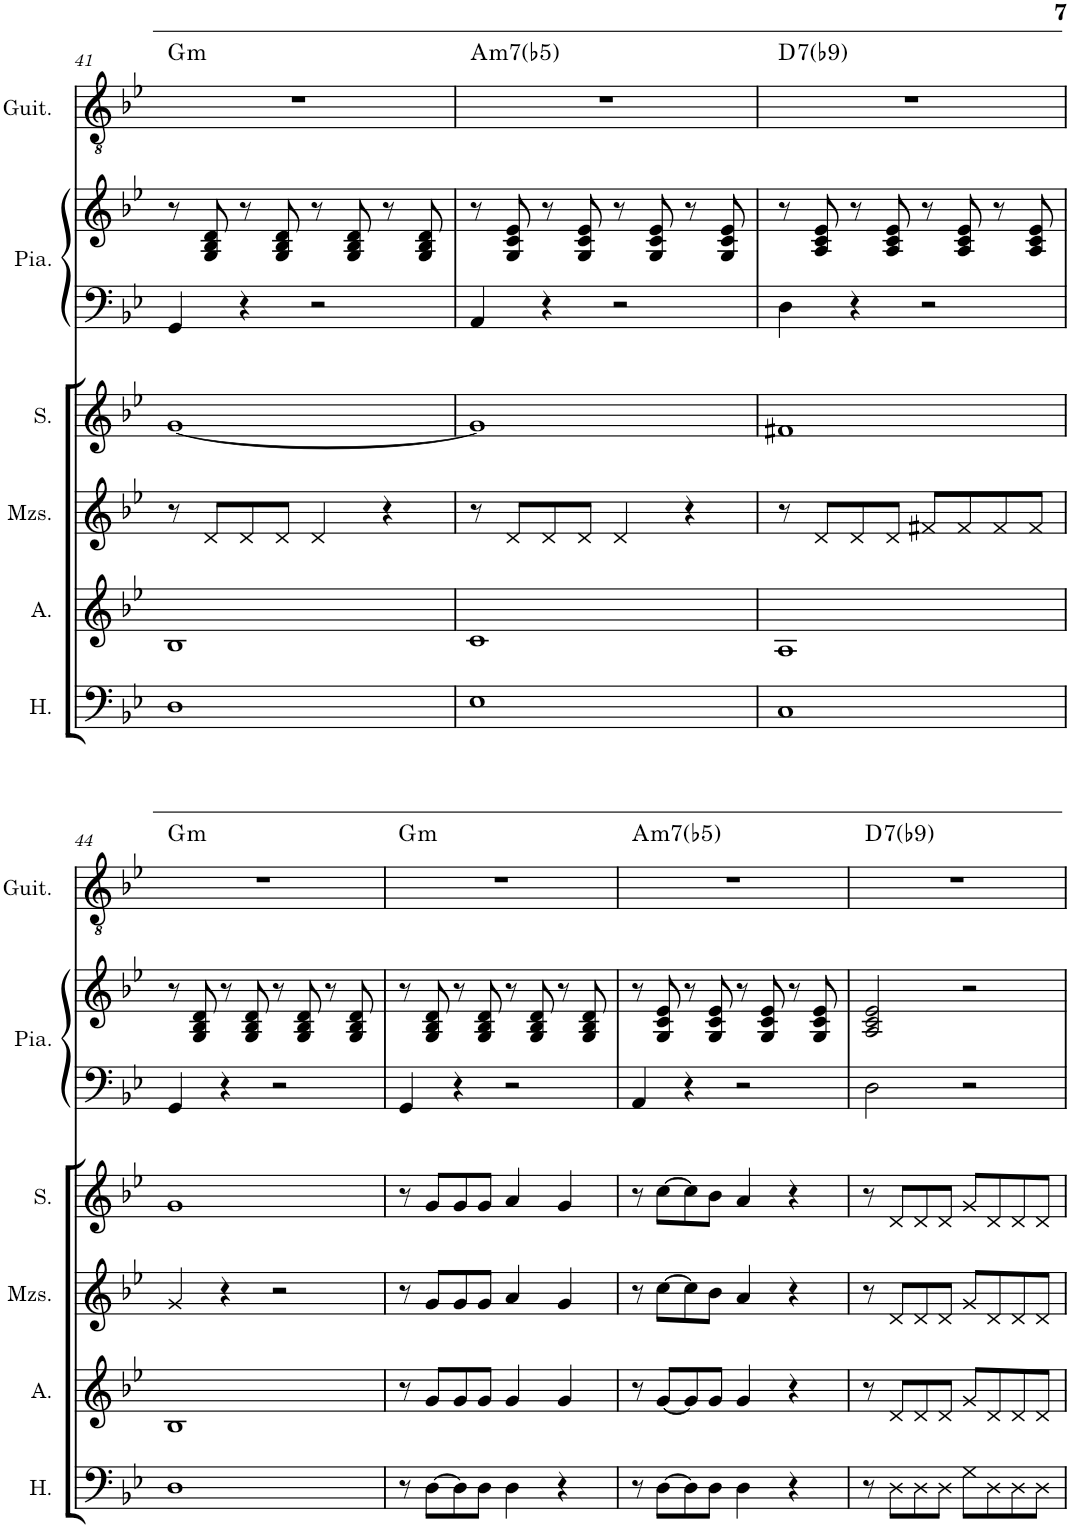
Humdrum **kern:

**kern	**kern	**kern	**kern	**kern	**kern	**kern	**harte
*part6	*part5	*part4	*part3	*part2	*part2	*part1	*part1
*staff7	*staff6	*staff5	*staff4	*staff3	*staff2	*staff1	*
*I"Hommes	*I"Alto	*I"Mezzo-soprano	*I"Soprano	*I"Piano	*	*I"Guitare acoustique	*
*I'H.	*I'A.	*I'Mzs.	*I'S.	*I'Pia.	*	*I'Guit.	*
!!LO:PB:g=z
*clefF4	*clefG2	*clefG2	*clefG2	*clefF4	*clefG2	*clefGv2	*
*k[b-e-]	*k[b-e-]	*k[b-e-]	*k[b-e-]	*k[b-e-]	*k[b-e-]	*k[b-e-]	*
*M4/4	*M4/4	*M4/4	*M4/4	*M4/4	*M4/4	*M4/4	*
=41	=41	=41	=41	=41	=41	=41	=41
!	!	!	!	!	!	!	!LO:H:kt=m
1D	1B-	8r	[1g	4GG/	8r	1r	G:min
.	.	8d/L	.	.	8G/ 8B-/ 8d/	.	.
.	.	8d/	.	4r	8r	.	.
.	.	8d/J	.	.	8G/ 8B-/ 8d/	.	.
.	.	4d/	.	2r	8r	.	.
.	.	.	.	.	8G/ 8B-/ 8d/	.	.
.	.	4r	.	.	8r	.	.
.	.	.	.	.	8G/ 8B-/ 8d/	.	.
=42	=42	=42	=42	=42	=42	=42	=42
!	!	!	!	!	!	!	!LO:H:kt=m7(b5)
1E-	1c	8r	1g]	4AA/	8r	1r	A:hdim7
.	.	8d/L	.	.	8G/ 8c/ 8e-/	.	.
.	.	8d/	.	4r	8r	.	.
.	.	8d/J	.	.	8G/ 8c/ 8e-/	.	.
.	.	4d/	.	2r	8r	.	.
.	.	.	.	.	8G/ 8c/ 8e-/	.	.
.	.	4r	.	.	8r	.	.
.	.	.	.	.	8G/ 8c/ 8e-/	.	.
=43	=43	=43	=43	=43	=43	=43	=43
!	!	!	!	!	!	!	!LO:H:kt=7
1C	1A	8r	1f#X	4D\	8r	1r	D:7(b9)
.	.	8d/L	.	.	8A/ 8c/ 8e-/	.	.
.	.	8d/	.	4r	8r	.	.
.	.	8d/J	.	.	8A/ 8c/ 8e-/	.	.
.	.	8f#X/L	.	2r	8r	.	.
.	.	8f#/	.	.	8A/ 8c/ 8e-/	.	.
.	.	8f#/	.	.	8r	.	.
.	.	8f#/J	.	.	8A/ 8c/ 8e-/	.	.
!!LO:LB:g=z
=44	=44	=44	=44	=44	=44	=44	=44
!	!	!	!	!	!	!	!LO:H:kt=m
1D	1B-	4g/	1g	4GG/	8r	1r	G:min
.	.	.	.	.	8G/ 8B-/ 8d/	.	.
.	.	4r	.	4r	8r	.	.
.	.	.	.	.	8G/ 8B-/ 8d/	.	.
.	.	2r	.	2r	8r	.	.
.	.	.	.	.	8G/ 8B-/ 8d/	.	.
.	.	.	.	.	8r	.	.
.	.	.	.	.	8G/ 8B-/ 8d/	.	.
=45	=45	=45	=45	=45	=45	=45	=45
!	!	!	!	!	!	!	!LO:H:kt=m
8r	8r	8r	8r	4GG/	8r	1r	G:min
[8D\L	8g/L	8g/L	8g/L	.	8G/ 8B-/ 8d/	.	.
8D\]	8g/	8g/	8g/	4r	8r	.	.
8D\J	8g/J	8g/J	8g/J	.	8G/ 8B-/ 8d/	.	.
4D\	4g/	4a/	4a/	2r	8r	.	.
.	.	.	.	.	8G/ 8B-/ 8d/	.	.
4r	4g/	4g/	4g/	.	8r	.	.
.	.	.	.	.	8G/ 8B-/ 8d/	.	.
=46	=46	=46	=46	=46	=46	=46	=46
!	!	!	!	!	!	!	!LO:H:kt=m7(b5)
8r	8r	8r	8r	4AA/	8r	1r	A:hdim7
[8D\L	[8g/L	[8cc\L	[8cc\L	.	8G/ 8c/ 8e-/	.	.
8D\]	8g/]	8cc\]	8cc\]	4r	8r	.	.
8D\J	8g/J	8b-\J	8b-\J	.	8G/ 8c/ 8e-/	.	.
4D\	4g/	4a/	4a/	2r	8r	.	.
.	.	.	.	.	8G/ 8c/ 8e-/	.	.
4r	4r	4r	4r	.	8r	.	.
.	.	.	.	.	8G/ 8c/ 8e-/	.	.
=47	=47	=47	=47	=47	=47	=47	=47
!	!	!	!	!	!	!	!LO:H:kt=7
8r	8r	8r	8r	2D\	2A/ 2c/ 2e-/	1r	D:7(b9)
8D\L	8d/L	8d/L	8d/L	.	.	.	.
8D\	8d/	8d/	8d/	.	.	.	.
8D\J	8d/J	8d/J	8d/J	.	.	.	.
8G\L	8g/L	8g/L	8g/L	2r	2r	.	.
8D\	8d/	8d/	8d/	.	.	.	.
8D\	8d/	8d/	8d/	.	.	.	.
8D\J	8d/J	8d/J	8d/J	.	.	.	.
=	=	=	=	=	=	=	=
*-	*-	*-	*-	*-	*-	*-	*-
